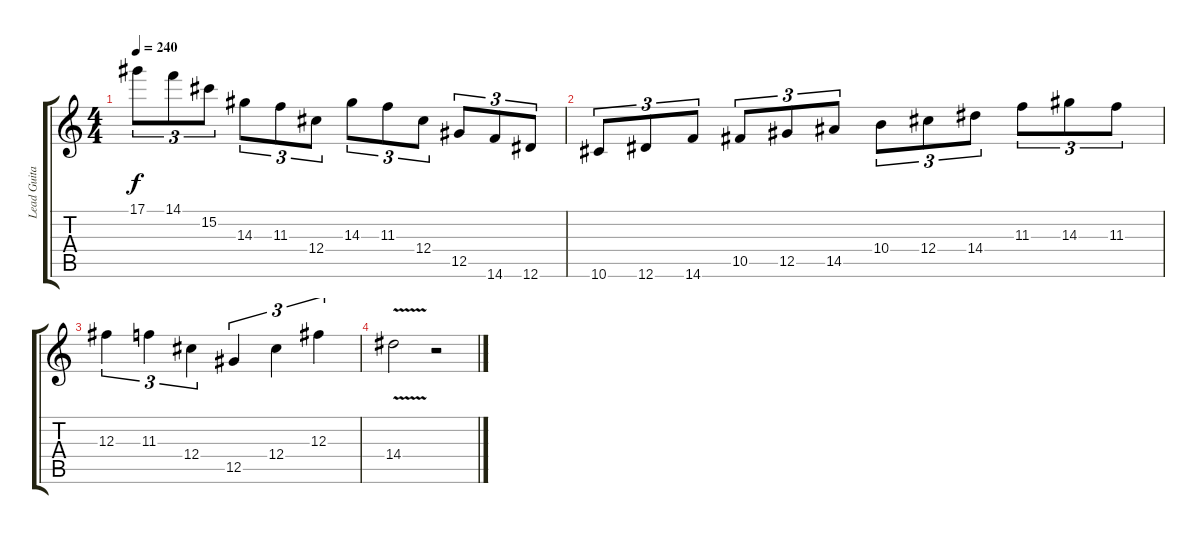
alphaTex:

\track ("Lead Guitar" "Lead Guita") {instrument distortionguitar}
\staff {score tabs}
\tuning (Eb4 Bb3 Gb3 Db3 Ab2 Eb2) {hide}
\ts (4 4)
\tempo 240
\clef g2
\ks c
17.1.8{tu (3 2) dy f} 14.1.8{tu (3 2)} 15.2.8{tu (3 2)} 14.3.8{tu (3 2)} 11.3.8{tu (3 2)} 12.4.8{tu (3 2)} 14.3.8{tu (3 2)} 11.3.8{tu (3 2)} 12.4.8{tu (3 2)} 12.5.8{tu (3 2)} 14.6.8{tu (3 2)} 12.6.8{tu (3 2)} |
10.6.8{tu (3 2)} 12.6.8{tu (3 2)} 14.6.8{tu (3 2)} 10.5.8{tu (3 2)} 12.5.8{tu (3 2)} 14.5.8{tu (3 2)} 10.4.8{tu (3 2)} 12.4.8{tu (3 2)} 14.4.8{tu (3 2)} 11.3.8{tu (3 2)} 14.3.8{tu (3 2)} 11.3.8{tu (3 2)} |
12.3.4{tu (3 2)} 11.3.4{tu (3 2)} 12.4.4{tu (3 2)} 12.5.4{tu (3 2)} 12.4.4{tu (3 2)} 12.3.4{tu (3 2)} |
14.4{v}.2 r.2
